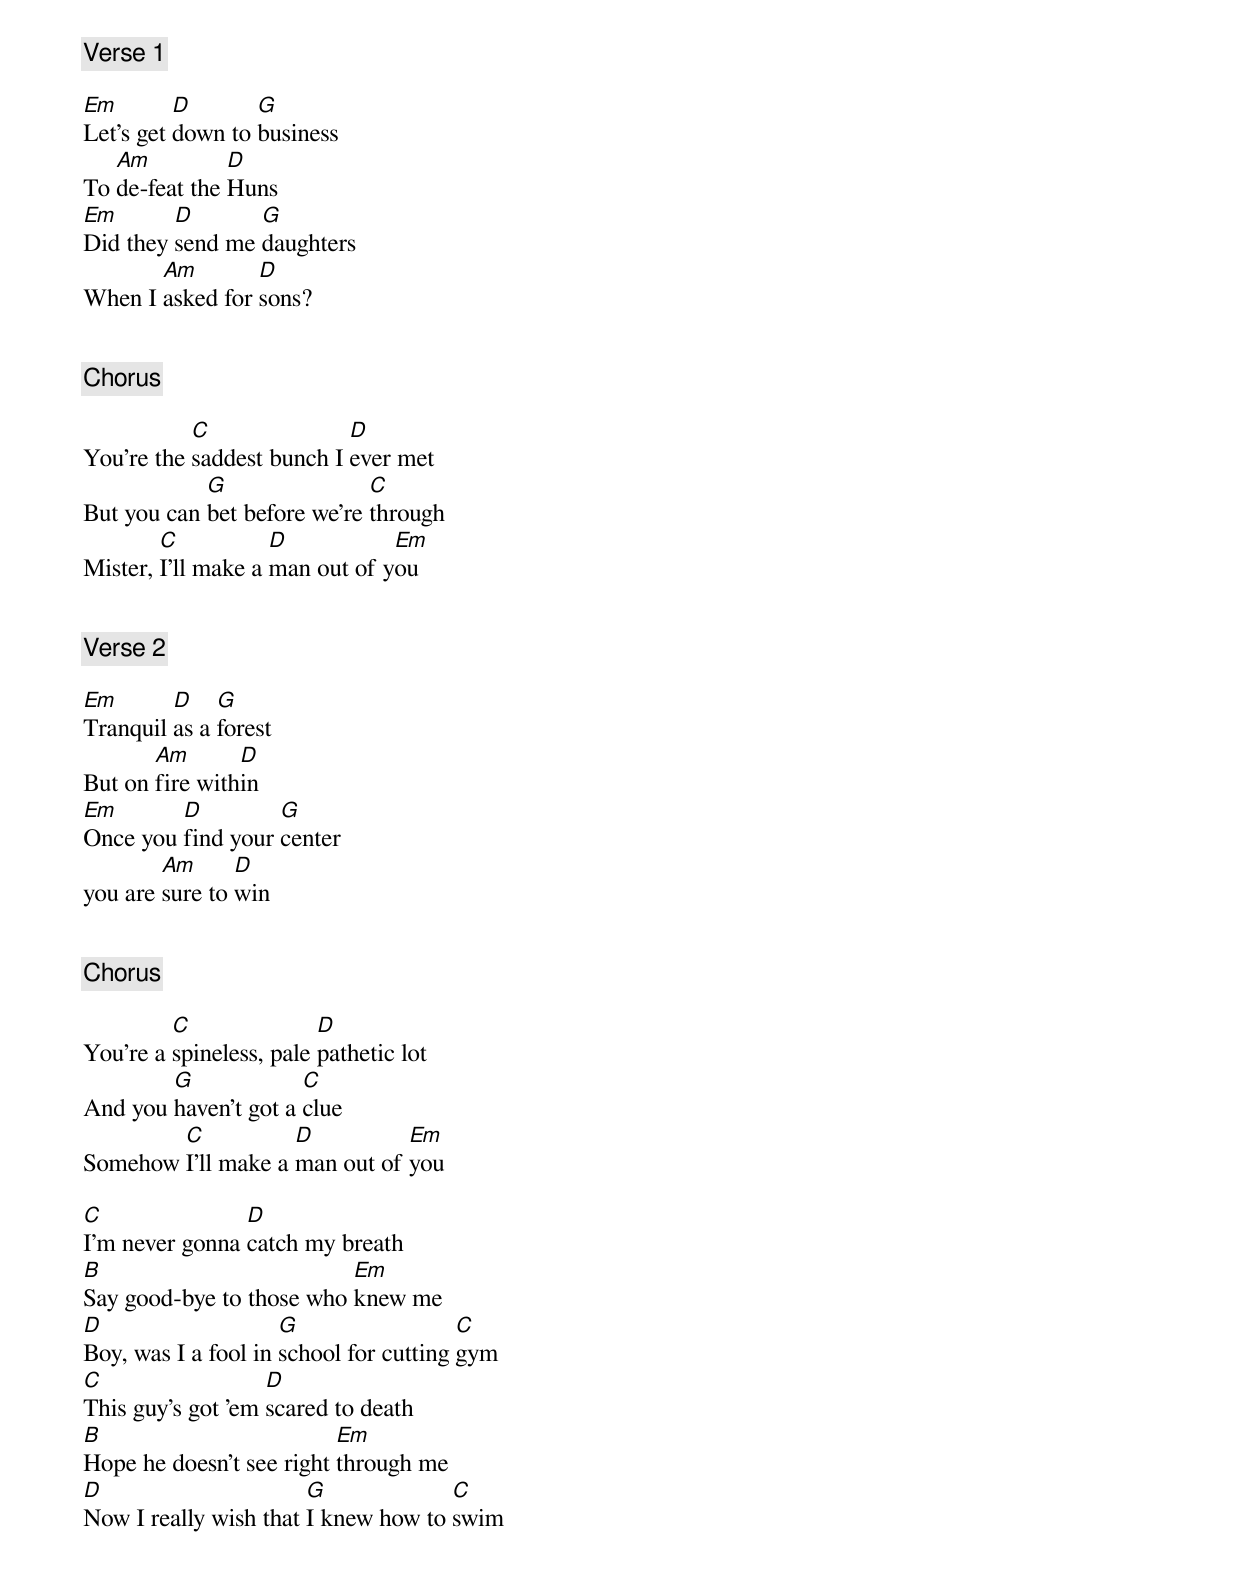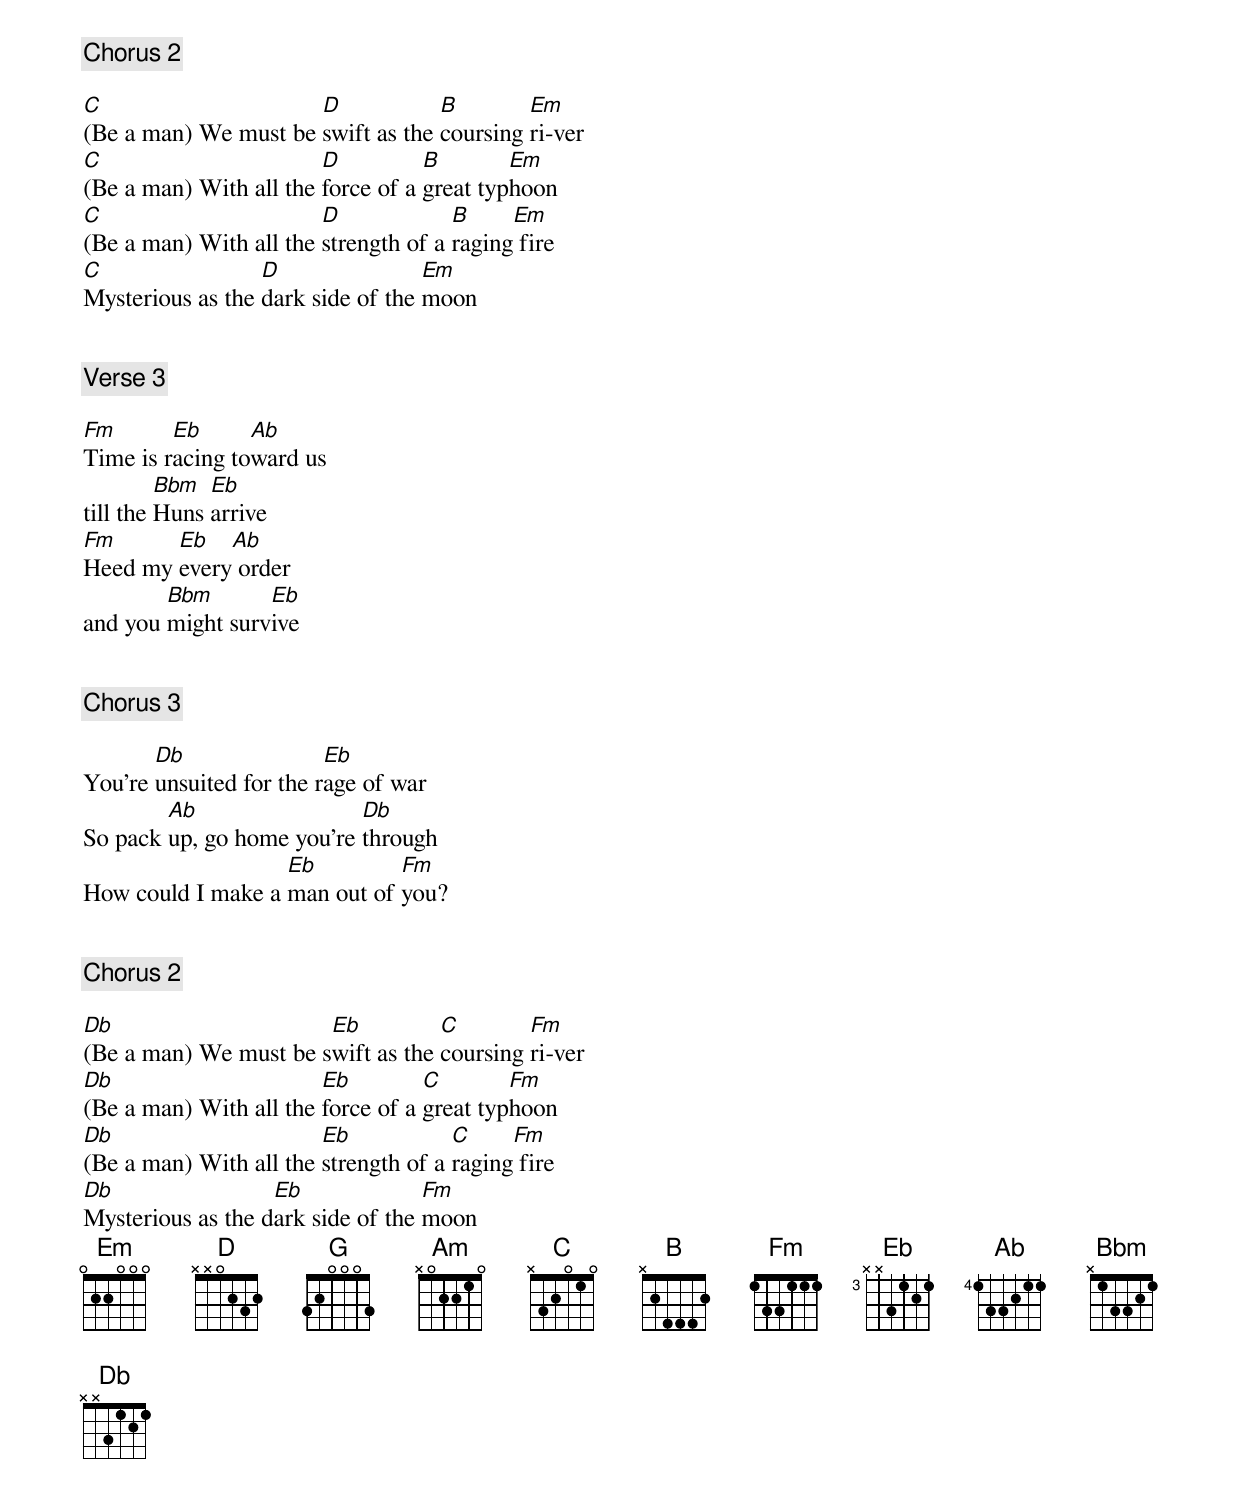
[Verse 1]

Em        D       G
Let's get down to business
   Am          D
To de-feat the Huns
Em       D       G
Did they send me daughters
       Am        D
When I asked for sons?


[Chorus]

           C               D
You're the saddest bunch I ever met
            G                C
But you can bet before we're through
        C           D           Em
Mister, I'll make a man out of you


[Verse 2]

Em       D    G
Tranquil as a forest
       Am       D
But on fire within
Em       D         G
Once you find your center
        Am      D
you are sure to win


[Chorus]

         C               D
You're a spineless, pale pathetic lot
        G             C
And you haven't got a clue
        C           D          Em
Somehow I'll make a man out of you

C               D
I'm never gonna catch my breath
B                         Em
Say good-bye to those who knew me
D                    G                  C
Boy, was I a fool in school for cutting gym
C                  D
This guy's got 'em scared to death
B                         Em
Hope he doesn't see right through me
D                      G             C
Now I really wish that I knew how to swim


[Chorus 2]

C                     D            B        Em
(Be a man) We must be swift as the coursing ri-ver
C                       D          B        Em
(Be a man) With all the force of a great typhoon
C                       D             B     Em
(Be a man) With all the strength of a raging fire
C                 D                Em
Mysterious as the dark side of the moon


[Verse 3]

Fm       Eb      Ab
Time is racing toward us
         Bbm  Eb
till the Huns arrive
Fm      Eb   Ab
Heed my every order
        Bbm       Eb
and you might survive


[Chorus 3]

       Db                Eb
You're unsuited for the rage of war
        Ab                 Db
So pack up, go home you're through
                   Eb         Fm
How could I make a man out of you?


[Chorus 2]

Db                     Eb          C        Fm
(Be a man) We must be swift as the coursing ri-ver
Db                      Eb         C        Fm
(Be a man) With all the force of a great typhoon
Db                      Eb            C     Fm
(Be a man) With all the strength of a raging fire
Db                 Eb              Fm
Mysterious as the dark side of the moon
